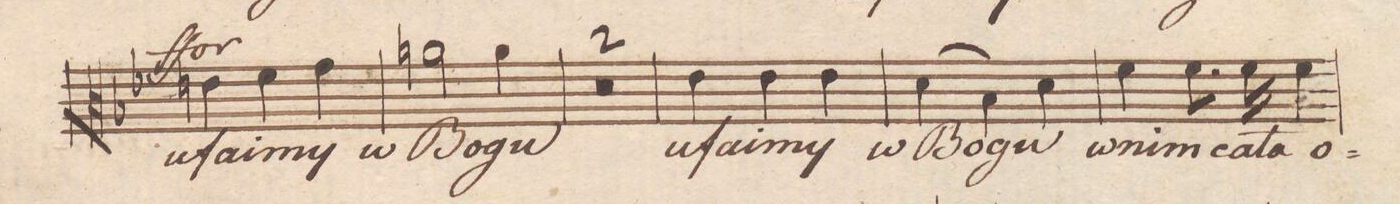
**kern	**text	**dynam
*I"Alto.	*	*
*clefC3	*	*
*k[b-e-]	*	*
*met(C.|)	*	*
*M3/4	*	*
4en\	u-	ff
4f\	-fai-	.
4g\	-my	.
=103	=103	=103
2an\	w Bo-	.
4a\	-gu	.
=104	=104	=104
1.r	.	.
=105	=105	=105
=106	=106	=106
4e-\	u-	.
4e-\	-fai-	.
4e-\	-my	.
=107	=107	=107
(4d\	w Bo-	.
4B-\)	.	.
4d\	-gu	.
=108	=108	=108
4f\	wnim	.
8.f\	ca-	.
16f\	-ła	.
4f\	o-	.
=109	=109	=109
*-	*-	*-
